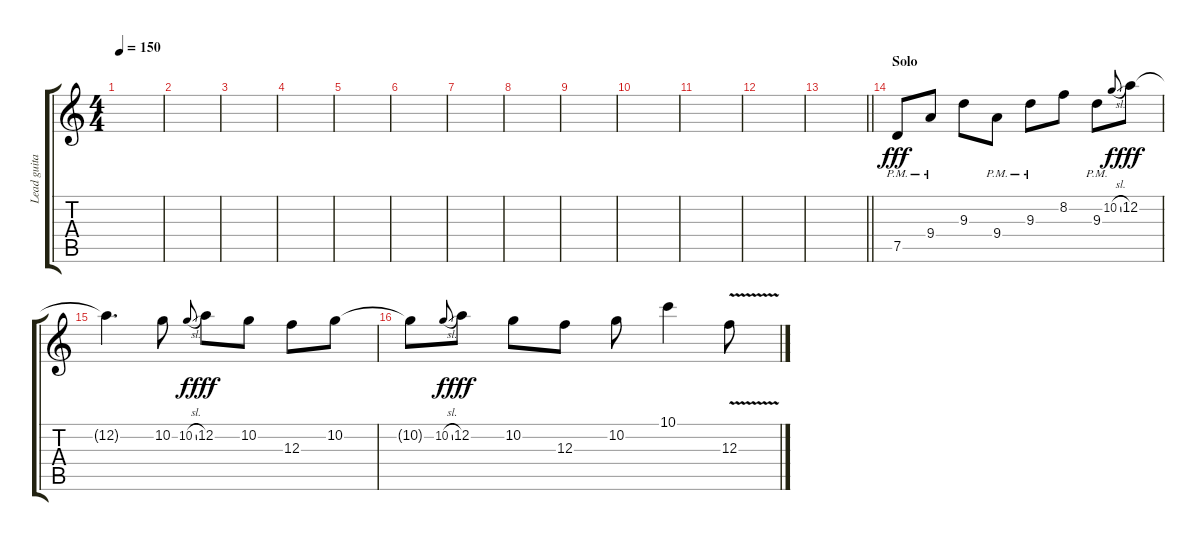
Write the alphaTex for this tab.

\track ("Lead guitar" "Lead guita") {instrument distortionguitar}
\staff {score tabs}
\tuning (D4 A3 F3 C3 G2 D2) {hide}
\ts (4 4)
\tempo 150
\clef g2
\ks c
|
|
|
|
|
|
|
|
|
|
|
|
\barLineRight lightlight
|
\section ("" "Solo")
7.5{pm}.8{dy fff volume 16} 9.4{pm}.8 9.3.8 9.4{pm}.8 9.3{pm}.8 8.2.8 9.3{pm}.8 10.2{sl}.8{gr onbeat dy f} 12.2.8{dy fff} |
12.2{t}.4{d} 10.2.8 10.2{sl}.8{gr onbeat dy f} 12.2.8{dy fff} 10.2.8 12.3.8 10.2.8 |
10.2{t}.8 10.2{sl}.8{gr onbeat dy f} 12.2.8{dy fff} 10.2.8 12.3.8 10.2.8 10.1.4 12.3{v}.8
